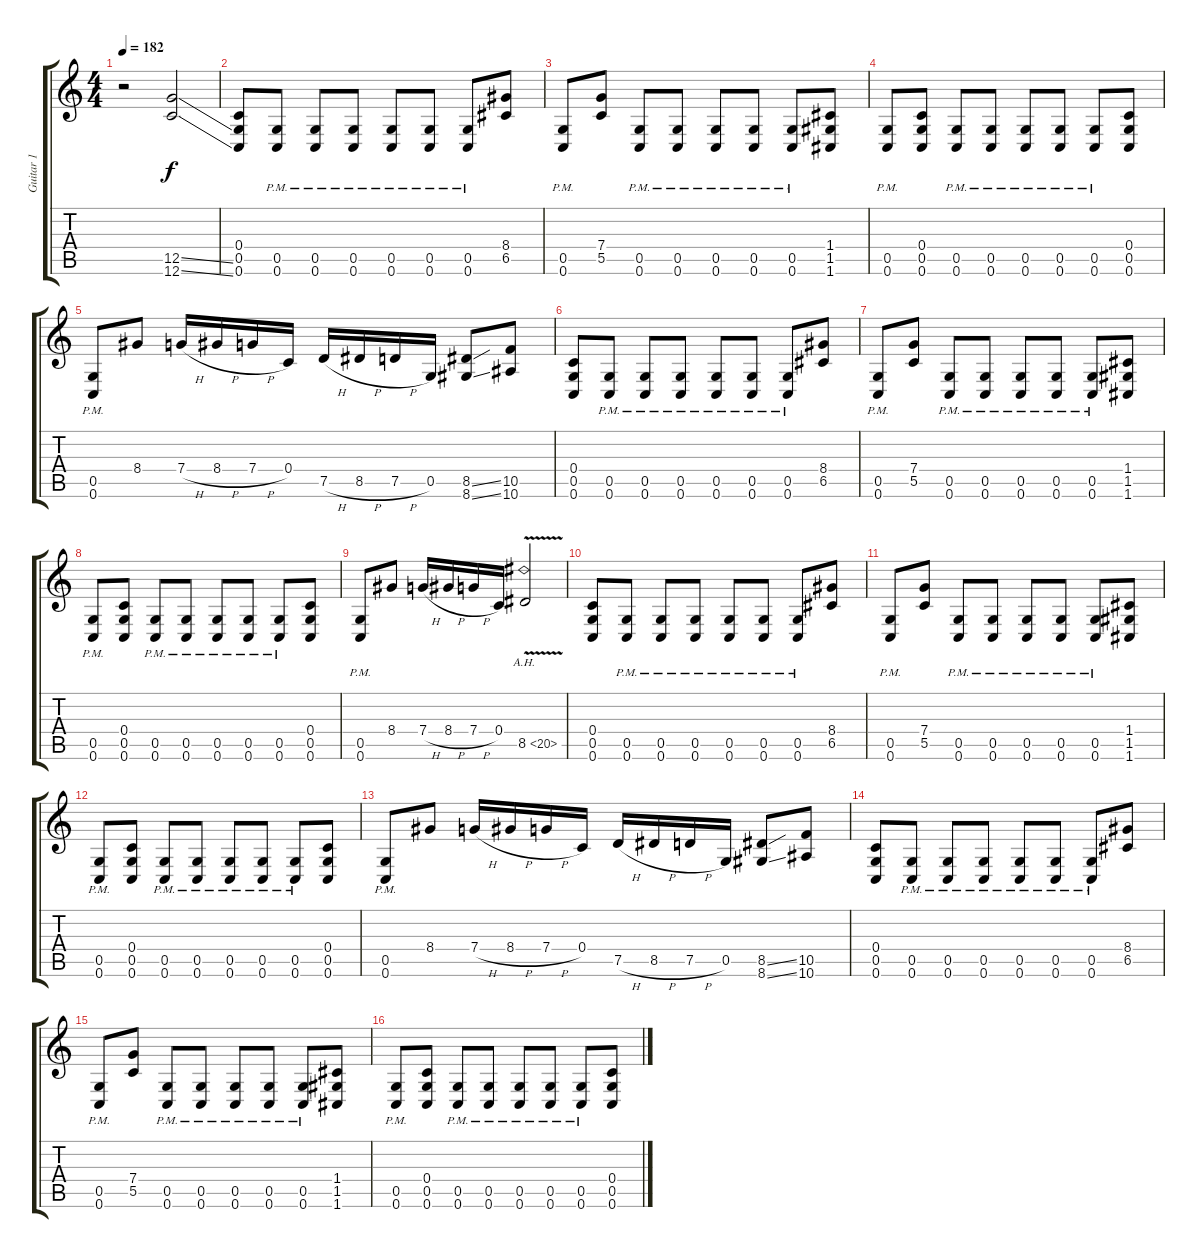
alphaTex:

\track ("Guitar 1" "Guitar 1") {instrument distortionguitar}
\staff {score tabs}
\tuning (D4 A3 F3 C3 G2 C2) {hide}
\ts (4 4)
\tempo 182
\clef g2
\ks c
r.2{dy f} (12.5{ss} 12.6{ss}).2 |
(0.4 0.5 0.6).8 (0.5{pm} 0.6{pm}).8 (0.5{pm} 0.6{pm}).8 (0.5{pm} 0.6{pm}).8 (0.5{pm} 0.6{pm}).8 (0.5{pm} 0.6{pm}).8 (0.5{pm} 0.6{pm}).8 (8.4 6.5).8 |
(0.5{pm} 0.6{pm}).8 (7.4 5.5).8 (0.5{pm} 0.6{pm}).8 (0.5{pm} 0.6{pm}).8 (0.5{pm} 0.6{pm}).8 (0.5{pm} 0.6{pm}).8 (0.5{pm} 0.6{pm}).8 (1.4 1.5 1.6).8 |
(0.5{pm} 0.6{pm}).8 (0.4 0.5 0.6).8 (0.5{pm} 0.6{pm}).8 (0.5{pm} 0.6{pm}).8 (0.5{pm} 0.6{pm}).8 (0.5{pm} 0.6{pm}).8 (0.5{pm} 0.6{pm}).8 (0.4 0.5 0.6).8 |
(0.5{pm} 0.6{pm}).8 8.4.8 7.4{h}.16 8.4{h}.16 7.4{h}.16 0.4.16 7.5{h}.16 8.5{h}.16 7.5{h}.16 0.5.16 (8.5{ss} 8.6{ss}).8 (10.5 10.6).8 |
(0.4 0.5 0.6).8 (0.5{pm} 0.6{pm}).8 (0.5{pm} 0.6{pm}).8 (0.5{pm} 0.6{pm}).8 (0.5{pm} 0.6{pm}).8 (0.5{pm} 0.6{pm}).8 (0.5{pm} 0.6{pm}).8 (8.4 6.5).8 |
(0.5{pm} 0.6{pm}).8 (7.4 5.5).8 (0.5{pm} 0.6{pm}).8 (0.5{pm} 0.6{pm}).8 (0.5{pm} 0.6{pm}).8 (0.5{pm} 0.6{pm}).8 (0.5{pm} 0.6{pm}).8 (1.4 1.5 1.6).8 |
(0.5{pm} 0.6{pm}).8 (0.4 0.5 0.6).8 (0.5{pm} 0.6{pm}).8 (0.5{pm} 0.6{pm}).8 (0.5{pm} 0.6{pm}).8 (0.5{pm} 0.6{pm}).8 (0.5{pm} 0.6{pm}).8 (0.4 0.5 0.6).8 |
(0.5{pm} 0.6{pm}).8 8.4.8 7.4{h}.16 8.4{h}.16 7.4{h}.16 0.4.16 8.5{ah 12 v}.2{instrument guitarharmonics} |
(0.4 0.5 0.6).8{instrument distortionguitar} (0.5{pm} 0.6{pm}).8 (0.5{pm} 0.6{pm}).8 (0.5{pm} 0.6{pm}).8 (0.5{pm} 0.6{pm}).8 (0.5{pm} 0.6{pm}).8 (0.5{pm} 0.6{pm}).8 (8.4 6.5).8 |
(0.5{pm} 0.6{pm}).8 (7.4 5.5).8 (0.5{pm} 0.6{pm}).8 (0.5{pm} 0.6{pm}).8 (0.5{pm} 0.6{pm}).8 (0.5{pm} 0.6{pm}).8 (0.5{pm} 0.6{pm}).8 (1.4 1.5 1.6).8 |
(0.5{pm} 0.6{pm}).8 (0.4 0.5 0.6).8 (0.5{pm} 0.6{pm}).8 (0.5{pm} 0.6{pm}).8 (0.5{pm} 0.6{pm}).8 (0.5{pm} 0.6{pm}).8 (0.5{pm} 0.6{pm}).8 (0.4 0.5 0.6).8 |
(0.5{pm} 0.6{pm}).8 8.4.8 7.4{h}.16 8.4{h}.16 7.4{h}.16 0.4.16 7.5{h}.16 8.5{h}.16 7.5{h}.16 0.5.16 (8.5{ss} 8.6{ss}).8 (10.5 10.6).8 |
(0.4 0.5 0.6).8 (0.5{pm} 0.6{pm}).8 (0.5{pm} 0.6{pm}).8 (0.5{pm} 0.6{pm}).8 (0.5{pm} 0.6{pm}).8 (0.5{pm} 0.6{pm}).8 (0.5{pm} 0.6{pm}).8 (8.4 6.5).8 |
(0.5{pm} 0.6{pm}).8 (7.4 5.5).8 (0.5{pm} 0.6{pm}).8 (0.5{pm} 0.6{pm}).8 (0.5{pm} 0.6{pm}).8 (0.5{pm} 0.6{pm}).8 (0.5{pm} 0.6{pm}).8 (1.4 1.5 1.6).8 |
(0.5{pm} 0.6{pm}).8 (0.4 0.5 0.6).8 (0.5{pm} 0.6{pm}).8 (0.5{pm} 0.6{pm}).8 (0.5{pm} 0.6{pm}).8 (0.5{pm} 0.6{pm}).8 (0.5{pm} 0.6{pm}).8 (0.4 0.5 0.6).8
